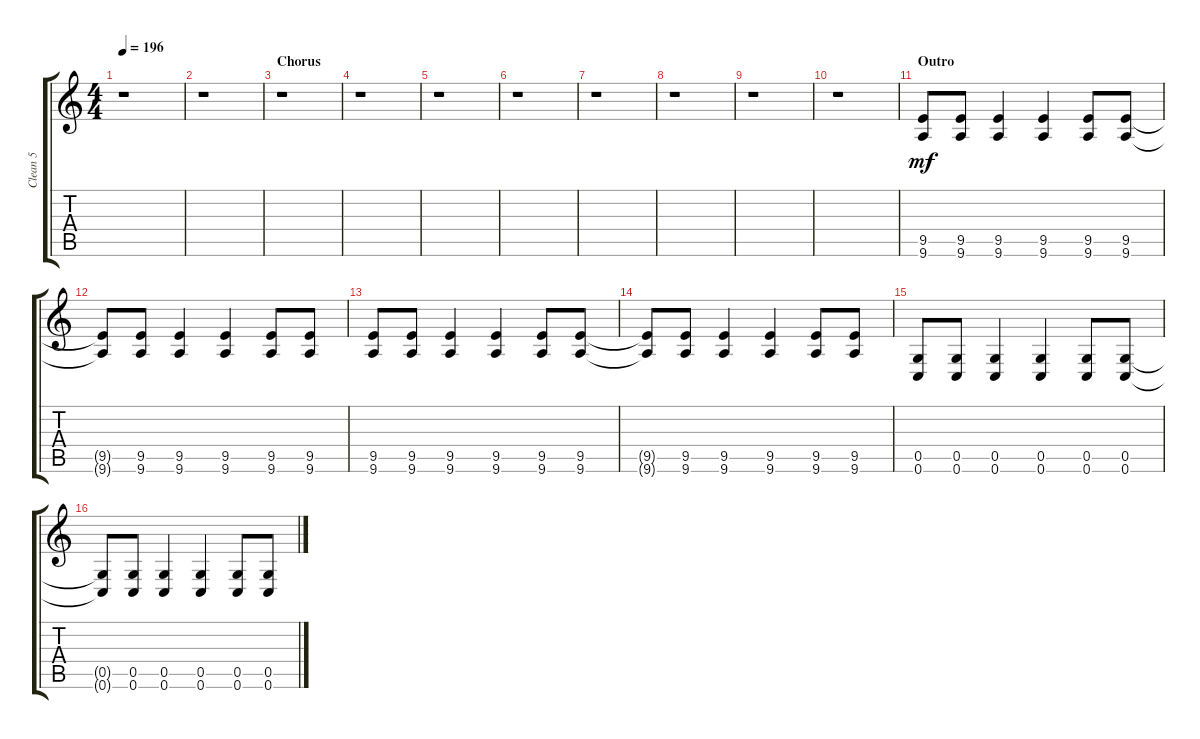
\track ("Clean 5" "Clean 5") {instrument electricguitarclean}
\staff {score tabs}
\tuning (D4 A3 F3 C3 G2 C2) {hide}
\ts (4 4)
\tempo 196
\clef g2
\ks aminor
r.1{dy mf} |
r.1 |
\section ("" "Chorus")
r.1 |
r.1 |
r.1 |
r.1 |
r.1 |
r.1 |
r.1 |
r.1 |
\section ("" "Outro")
(9.5 9.6).8 (9.5 9.6).8 (9.5 9.6).4 (9.5 9.6).4 (9.5 9.6).8 (9.5 9.6).8 |
(9.5{t} 9.6{t}).8 (9.5 9.6).8 (9.5 9.6).4 (9.5 9.6).4 (9.5 9.6).8 (9.5 9.6).8 |
(9.5 9.6).8 (9.5 9.6).8 (9.5 9.6).4 (9.5 9.6).4 (9.5 9.6).8 (9.5 9.6).8 |
(9.5{t} 9.6{t}).8 (9.5 9.6).8 (9.5 9.6).4 (9.5 9.6).4 (9.5 9.6).8 (9.5 9.6).8 |
(0.5 0.6).8 (0.5 0.6).8 (0.5 0.6).4 (0.5 0.6).4 (0.5 0.6).8 (0.5 0.6).8 |
(0.5{t} 0.6{t}).8 (0.5 0.6).8 (0.5 0.6).4 (0.5 0.6).4 (0.5 0.6).8 (0.5 0.6).8
